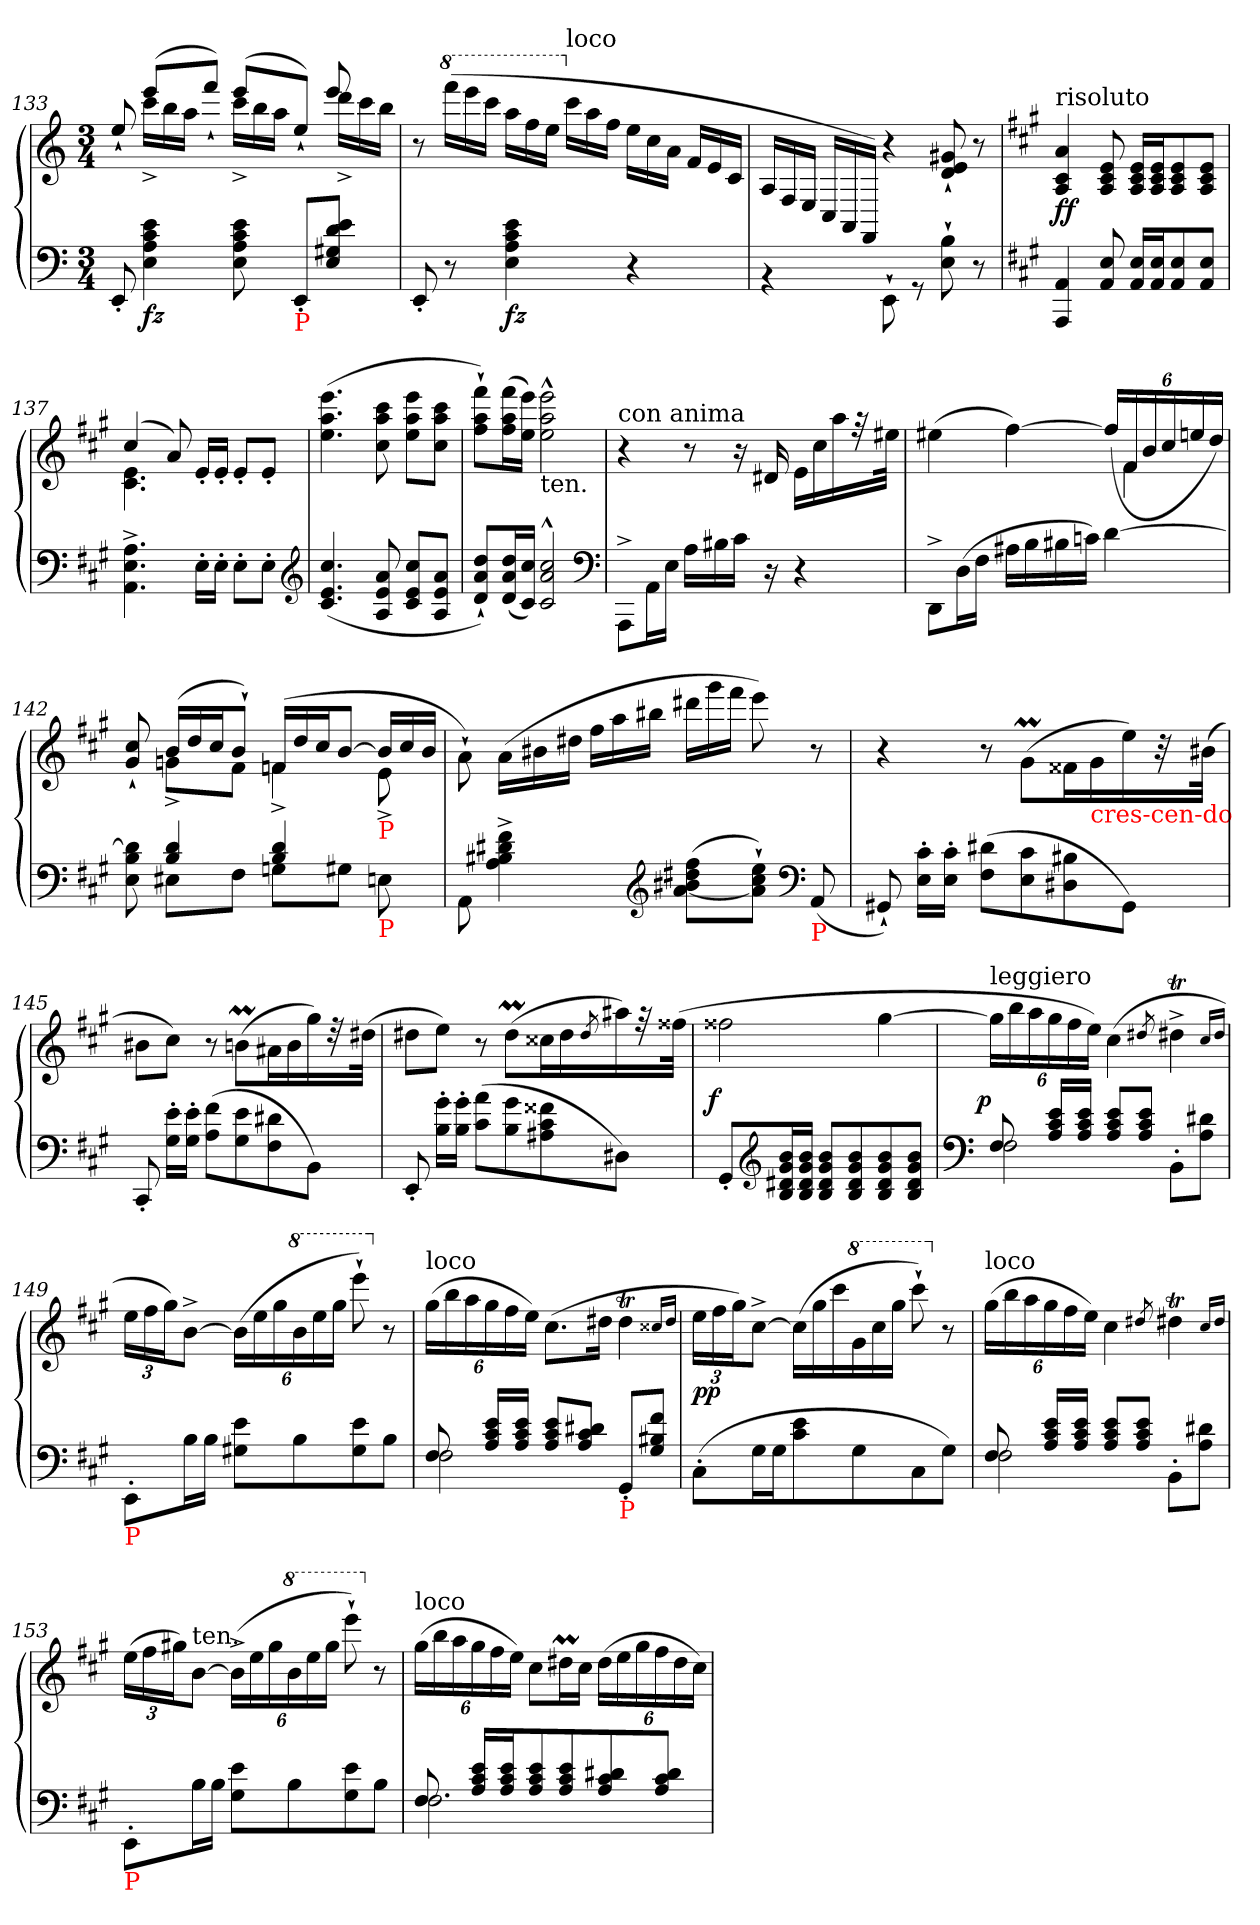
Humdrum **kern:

**kern	**kern	**dynam
*part1	*part1	*part1
*staff2	*staff1	*staff1/2
*clefF4	*clefG2	*
*k[]	*k[]	*
*a:	*a:	*
*M3/4	*M3/4	*
=133	=133	=133
*	*^	*
8EE'	8ee`>/	8ryy	.
*	*	*Xtuplet	*
!	!	!	!LO:DY:b=2
4e 4c 4A 4E	(8eeeL	24ccc^LL	fz
.	.	24bb	.
.	.	24aaJJ	.
.	8fff`>J)	8ryy	.
8e 8c 8A 8E	(8eeeL	24ccc^LL	.
.	.	24bb	.
.	.	24aaJJ	.
!LO:TX:b:color=red:t=P	!	!	!
8EE'</L	8ee`>J)	8ryy	.
8e\ 8d\ 8G#X\ 8E\J	8eee	24ddd^LL	.
.	.	24ccc	.
.	.	24bbJJ	.
*	*v	*v	*
=134	=134	=134
8EE'	8r	.
*	*8va	*
8r	(>24ffffLL	.
.	24eeee	.
.	24ccccJJ	.
!	!	!LO:DY:b=2
4e 4c 4A 4E	24aaaLL	fz
.	24fff	.
.	24eeeJJ	.
*	*X8va	*
!	!LO:TX:a:t=loco	!
.	24cccLL	.
.	24aa	.
.	24ffJJ	.
4r	24eeLL	.
.	24cc	.
.	24aJJ	.
.	24fLL	.
.	24e	.
.	24cJJ	.
=135	=135	=135
4rBB	24A/LL	.
.	24F/	.
.	24E/JJ	.
.	24C/LL	.
.	24AA/	.
.	24FF/JJ)	.
8EE`\	4r	.
8rGG	.	.
8B` 8E`	8g#X` 8e` 8d`	.
8r	8r	.
=136	=136	=136
*k[f#c#g#]	*k[f#c#g#]	*
!	!LO:TX:a:t=risoluto	!
4AA 4AAA	4a 4c# 4A	ff
8E 8AA	8e 8c# 8A	.
16E 16AALL	16e 16c# 16ALL	.
16E 16AAJ	16e 16c# 16AJ	.
8E 8AA	8e 8c# 8A	.
8E 8AAJ	8e 8c# 8AJ	.
=137	=137	=137
*	*^	*
4.A^> 4.E^> 4.AA^>	(<4cc#	4.e 4.c#	.
.	8a)	.	.
16E'LL	16e'<LL	4.ryy	.
16E'JJ	16e'<JJ	.	.
8E'L	8e'<L	.	.
8E'J	8e'<J	.	.
*	*v	*v	*
*clefG2	*	*
=138	=138	=138
(4.cc# 4.e 4.c#	(4.eee 4.aa 4.ee	.
8a 8e 8A	8ccc# 8aa 8cc#	.
8cc# 8e 8c#L	8eee 8aa 8eeL	.
8a 8e 8AJ	8ccc# 8aa 8cc#J	.
=139	=139	=139
8dd` 8a` 8d`L)	8fff#` 8aa` 8ff#`L)	.
(16dd 16a 16dL	(16fff# 16aa 16ff#L	.
16cc# 16c#JJ)	16eee 16eeJJ)	.
!	!LO:TX:b:t=ten.	!
2cc#^^ 2a^^ 2c#^^	2eee^^ 2aa^^ 2ee^^	.
*clefF4	*	*
=140	=140	=140
!	!LO:TX:a:t=con anima	!
8AAA^\L	4r	.
16AA\L)	.	.
16E\JJ	.	.
16ALL	8r	.
16B#X	.	.
16c#JJ	16r	.
16r	16d#X	.
4r	16eLL	.
.	16cc#	.
.	(16aa	.
.	32r	.
.	32ee#XJJk	.
=141	=141	=141
*	*^	*
8DD^\L	(4ee#X\	4ryy	.
(16D\L	.	.	.
16F#\JJ	.	.	.
16A#XLL	[4ff#\)	4ryy	.
16B	.	.	.
16B#X	.	.	.
16cnJJ)	.	.	.
*	*tuplet	*	*
*	*Xbrackettup	*Xtuplet	*
[4d	(24ff#LL]	24ryy	.
.	24f#	6f#	.
.	24b	.	.
.	24cc#	.	.
.	24ee	.	.
.	24ddJJ)	24ryy	.
=142	=142	=142	=142
*^	*	*	*
8ryy	8d] 8B 8E	8cc#`> 8g#`>	8ryy	.
4d 4B	8E#XL	(24bLL	8gn^L	.
.	.	24dd	.	.
.	.	24cc#J	.	.
.	8F#J	8b`J)	8f#J	.
4d 4B	8GnL	(24fnLL	4fn^	.
.	.	24dd	.	.
.	.	24cc#J	.	.
.	8G#XJ	[8bJ	.	.
!	!	!LO:TX:b:color=red:t=P	!	!
!LO:TX:b:color=red:t=P	!	!	!	!
8ryy	8En	24bLL]	8e^	.
.	.	24cc#	.	.
.	.	24bJJ	.	.
*v	*v	*	*	*
*	*v	*v	*
=143	=143	=143
8AA\	8a`>\)	.
4f#^ 4d#X^ 4B#X^ 4A^	(24aLL	.
.	24b#X	.
.	24dd#XJJ	.
.	24ff#LL	.
.	24aa	.
.	24bb#XJJ	.
*clefG2	*	*
(>8ff# 8dd#X 8b#X [8aL	24ddd#XLL	.
.	24ggg#	.
.	24fff#JJ	.
8ee` 8cc#` 8a]`J)	8eee)	.
*clefF4	*	*
!LO:TX:b:color=red:t=P	!	!
(8AA	8r	.
=144	=144	=144
8GG#X`)	4r	.
16c#' 16E'LL	.	.
16c#' 16E'JJ	.	.
(8d#X 8F#L	8r	.
8c# 8E	(8g#m\L	.
8B#X 8D#X	16f##X\L	.
!	!LO:TX:b:color=red:t=cres-cen-do	!
.	16g#\	.
8GG#J)	16ee\)	.
.	32r	.
.	(32b#X\JJk	.
=145	=145	=145
8CC#'	8b#XL	.
16e' 16G#'LL	8cc#J)	.
16e' 16G#'JJ	.	.
(8f# 8AL	8r	.
8e 8G#	(8bnML	.
8d#X 8F#	16a#XL	.
.	16b	.
8BBJ)	16gg#)	.
.	32rdd	.
.	(32dd#XJJk	.
=146	=146	=146
8EE'	8dd#XL	.
16g#' 16B'LL	8eeJ)	.
16g#' 16B'JJ	.	.
(8a 8c#L	8r	.
8g# 8B	(8dd#mL	.
8f##X 8c# 8A#X	16cc##XL	.
.	16dd#	.
.	8qdd#/	.
8D#XJ)	16aa#X)	.
.	32rff	.
.	(32ff##XJJk	.
=147	=147	=147
!	!	!LO:DY:rj
8GG#'L	2ff##X	f
*clefG2	*	*
16b 16g# 16d#X 16BL	.	.
16b 16g# 16d# 16BJJ	.	.
8b 8g# 8d# 8BL	.	.
8b 8g# 8d# 8B	.	.
8b 8g# 8d# 8B	[4gg#	.
8b 8g# 8d# 8BJ	.	.
=148	=148	=148
*clefF4	*	*
!LO:N:vis=2	!	!
*^	*	*
*	*	*tuplet	*
!	!	!LO:TX:a:t=leggiero	!
!	!	!	!LO:DY:rj
8F#	2F#	24gg#LL]	p
.	.	24bb	.
.	.	24aa	.
16e 16c# 16ALL	.	24gg#	.
.	.	24ff#	.
16e 16c# 16AJJ	.	.	.
.	.	24eeJJ)	.
8e 8c# 8AL	.	(4cc#	.
8e 8c# 8AJ	.	.	.
.	.	8qdd#X/	.
4ryy	8BB'>L	4dd#t^<	.
.	8d#X 8AJ	.	.
*v	*v	*	*
.	16qqcc#LL	.
.	16qqdd#JJ	.
=149	=149	=149
!LO:TX:b:color=red:t=P	!	!
8EE'</L	24eeLL	.
.	24ff#	.
.	24gg#J)	.
16B\L	[8b^<J	.
16B\JJ	.	.
8e 8G#XL	(24bLL]	.
.	24ee	.
.	24gg#	.
*	*8va	*
8B	24bb	.
.	24eee	.
.	24ggg#JJ	.
8e 8G#	8eeee`)	.
*	*X8va	*
8BJ	8r	.
=150	=150	=150
!	!LO:TX:a:t=loco	!
!LO:N:vis=2	!	!
*^	*	*
8F#	2F#	(24gg#LL	.
.	.	24bb	.
.	.	24aa	.
16e 16c# 16ALL	.	24gg#	.
.	.	24ff#	.
16e 16c# 16AJJ	.	.	.
.	.	24eeJJ)	.
8e 8c# 8AL	.	(8.cc#L	.
8d#X 8c# 8AJ	.	.	.
.	.	16dd#XJk	.
!LO:TX:b:color=red:t=P	!	!	!
4ryy	8GG#'/L	4dd#t	.
.	8f#\ 8B#X\ 8G#\J	.	.
*v	*v	*	*
.	16qqcc##XTTTLL	.
.	16qqdd#JJ	.
=151	=151	=151
(8C#'L	24eeLL	pp
.	24ff#	.
.	24gg#J)	.
16G#L	[8cc#^<J	.
16G#J	.	.
*	*Xtuplet	*
8e 8c#	(24cc#LL]	.
.	24gg#	.
.	24ccc#	.
*	*8va	*
8G#	24gg#	.
.	24ccc#	.
.	24ggg#JJ	.
8C#	8cccc#`)	.
*	*X8va	*
8G#J)	8r	.
=152	=152	=152
!LO:N:vis=2	!	!
*^	*	*
*	*	*tuplet	*
!	!	!LO:TX:a:t=loco	!
8F#	2F#	(24gg#LL	.
.	.	24bb	.
.	.	24aa	.
16e 16c# 16ALL	.	24gg#	.
.	.	24ff#	.
16e 16c# 16AJJ	.	.	.
.	.	24eeJJ)	.
8e 8c# 8AL	.	4cc#	.
8e 8c# 8AJ	.	.	.
.	.	8qdd#X/	.
4ryy	8BB'>L	4dd#t	.
.	8d#X 8AJ	.	.
*v	*v	*	*
.	16qqcc#TTTLL	.
.	16qqdd#JJ	.
=153	=153	=153
!LO:TX:b:color=red:t=P	!	!
8EE'</L	(>24eeLL	.
.	24ff#	.
.	24gg#XJ)	.
!	!LO:TX:a:t=ten.	!
16B\L	[8bJ	.
16B\JJ	.	.
8e 8G#L	(24b^<LL]	.
.	24ee	.
.	24gg#	.
*	*8va	*
8B	24bb	.
.	24eee	.
.	24ggg#JJ	.
8e 8G#	8eeee`)	.
*	*X8va	*
8BJ	8r	.
=154	=154	=154
!	!LO:TX:a:t=loco	!
!LO:N:vis=2.	!	!
*^	*	*
8F#	2.F#	(24gg#LL	.
.	.	24bb	.
.	.	24aa	.
16e 16c# 16ALL	.	24gg#	.
.	.	24ff#	.
16e 16c# 16AJ	.	.	.
.	.	24eeJJ)	.
8e 8c# 8A	.	8cc#L	.
8e 8c# 8A	.	16dd#XmL	.
.	.	16cc#JJ	.
8d#X 8c# 8A	.	(24dd#LL	.
.	.	24ee	.
.	.	24gg#	.
8d# 8c# 8AJ	.	24ff#	.
.	.	24dd#	.
.	.	24cc#JJ)	.
*v	*v	*	*
=	=	=
*-	*-	*-
